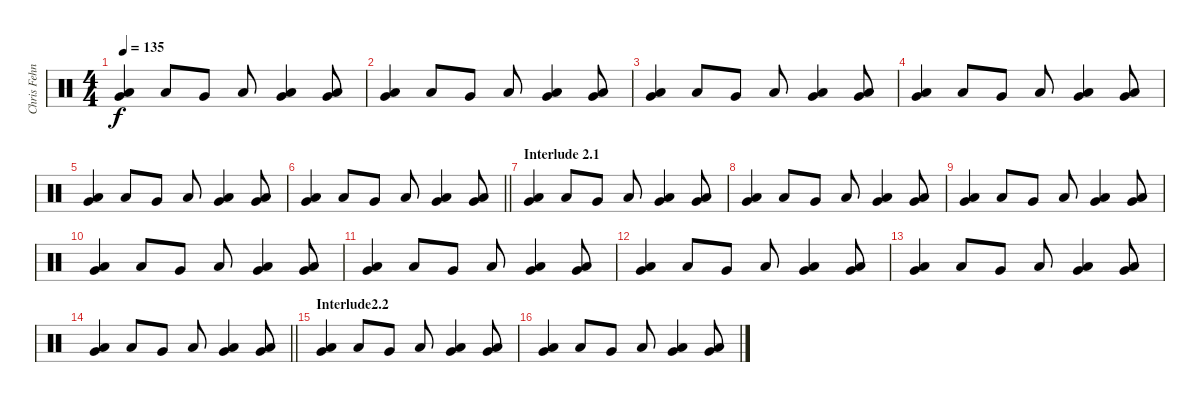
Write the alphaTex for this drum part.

\track ("Chris Fehn" "Chris Fehn") {instrument percussion}
\staff {score}
\articulation defaults
\ts (4 4)
\tempo 135
\clef neutral
\ks c
("Very Low Tom (hit)" "Low Floor Tom (hit)").4{dy f} "Low Tom (hit)".8 "Very Low Tom (hit)".8 "Low Floor Tom (hit)".8 ("Low Tom (hit)" "Very Low Tom (hit)").4 ("Very Low Tom (hit)" "Low Floor Tom (hit)").8 |
("Very Low Tom (hit)" "Low Floor Tom (hit)").4 "Low Tom (hit)".8 "Very Low Tom (hit)".8 "Low Floor Tom (hit)".8 ("Low Tom (hit)" "Very Low Tom (hit)").4 ("Very Low Tom (hit)" "Low Floor Tom (hit)").8 |
("Very Low Tom (hit)" "Low Floor Tom (hit)").4 "Low Tom (hit)".8 "Very Low Tom (hit)".8 "Low Floor Tom (hit)".8 ("Low Tom (hit)" "Very Low Tom (hit)").4 ("Very Low Tom (hit)" "Low Floor Tom (hit)").8 |
("Very Low Tom (hit)" "Low Floor Tom (hit)").4 "Low Tom (hit)".8 "Very Low Tom (hit)".8 "Low Floor Tom (hit)".8 ("Low Tom (hit)" "Very Low Tom (hit)").4 ("Very Low Tom (hit)" "Low Floor Tom (hit)").8 |
("Very Low Tom (hit)" "Low Floor Tom (hit)").4 "Low Tom (hit)".8 "Very Low Tom (hit)".8 "Low Floor Tom (hit)".8 ("Low Tom (hit)" "Very Low Tom (hit)").4 ("Very Low Tom (hit)" "Low Floor Tom (hit)").8 |
\barLineRight lightlight
("Very Low Tom (hit)" "Low Floor Tom (hit)").4 "Low Tom (hit)".8 "Very Low Tom (hit)".8 "Low Floor Tom (hit)".8 ("Low Tom (hit)" "Very Low Tom (hit)").4 ("Very Low Tom (hit)" "Low Floor Tom (hit)").8 |
\section ("" "Interlude 2.1")
("Very Low Tom (hit)" "Low Floor Tom (hit)").4 "Low Tom (hit)".8 "Very Low Tom (hit)".8 "Low Floor Tom (hit)".8 ("Low Tom (hit)" "Very Low Tom (hit)").4 ("Very Low Tom (hit)" "Low Floor Tom (hit)").8 |
("Very Low Tom (hit)" "Low Floor Tom (hit)").4 "Low Tom (hit)".8 "Very Low Tom (hit)".8 "Low Floor Tom (hit)".8 ("Low Tom (hit)" "Very Low Tom (hit)").4 ("Very Low Tom (hit)" "Low Floor Tom (hit)").8 |
("Very Low Tom (hit)" "Low Floor Tom (hit)").4 "Low Tom (hit)".8 "Very Low Tom (hit)".8 "Low Floor Tom (hit)".8 ("Low Tom (hit)" "Very Low Tom (hit)").4 ("Very Low Tom (hit)" "Low Floor Tom (hit)").8 |
("Very Low Tom (hit)" "Low Floor Tom (hit)").4 "Low Tom (hit)".8 "Very Low Tom (hit)".8 "Low Floor Tom (hit)".8 ("Low Tom (hit)" "Very Low Tom (hit)").4 ("Very Low Tom (hit)" "Low Floor Tom (hit)").8 |
("Very Low Tom (hit)" "Low Floor Tom (hit)").4 "Low Tom (hit)".8 "Very Low Tom (hit)".8 "Low Floor Tom (hit)".8 ("Low Tom (hit)" "Very Low Tom (hit)").4 ("Very Low Tom (hit)" "Low Floor Tom (hit)").8 |
("Very Low Tom (hit)" "Low Floor Tom (hit)").4 "Low Tom (hit)".8 "Very Low Tom (hit)".8 "Low Floor Tom (hit)".8 ("Low Tom (hit)" "Very Low Tom (hit)").4 ("Very Low Tom (hit)" "Low Floor Tom (hit)").8 |
("Very Low Tom (hit)" "Low Floor Tom (hit)").4 "Low Tom (hit)".8 "Very Low Tom (hit)".8 "Low Floor Tom (hit)".8 ("Low Tom (hit)" "Very Low Tom (hit)").4 ("Very Low Tom (hit)" "Low Floor Tom (hit)").8 |
\barLineRight lightlight
("Very Low Tom (hit)" "Low Floor Tom (hit)").4 "Low Tom (hit)".8 "Very Low Tom (hit)".8 "Low Floor Tom (hit)".8 ("Low Tom (hit)" "Very Low Tom (hit)").4 ("Very Low Tom (hit)" "Low Floor Tom (hit)").8 |
\section ("" "Interlude2.2")
("Very Low Tom (hit)" "Low Floor Tom (hit)").4 "Low Tom (hit)".8 "Very Low Tom (hit)".8 "Low Floor Tom (hit)".8 ("Low Tom (hit)" "Very Low Tom (hit)").4 ("Very Low Tom (hit)" "Low Floor Tom (hit)").8 |
("Very Low Tom (hit)" "Low Floor Tom (hit)").4 "Low Tom (hit)".8 "Very Low Tom (hit)".8 "Low Floor Tom (hit)".8 ("Low Tom (hit)" "Very Low Tom (hit)").4 ("Very Low Tom (hit)" "Low Floor Tom (hit)").8
